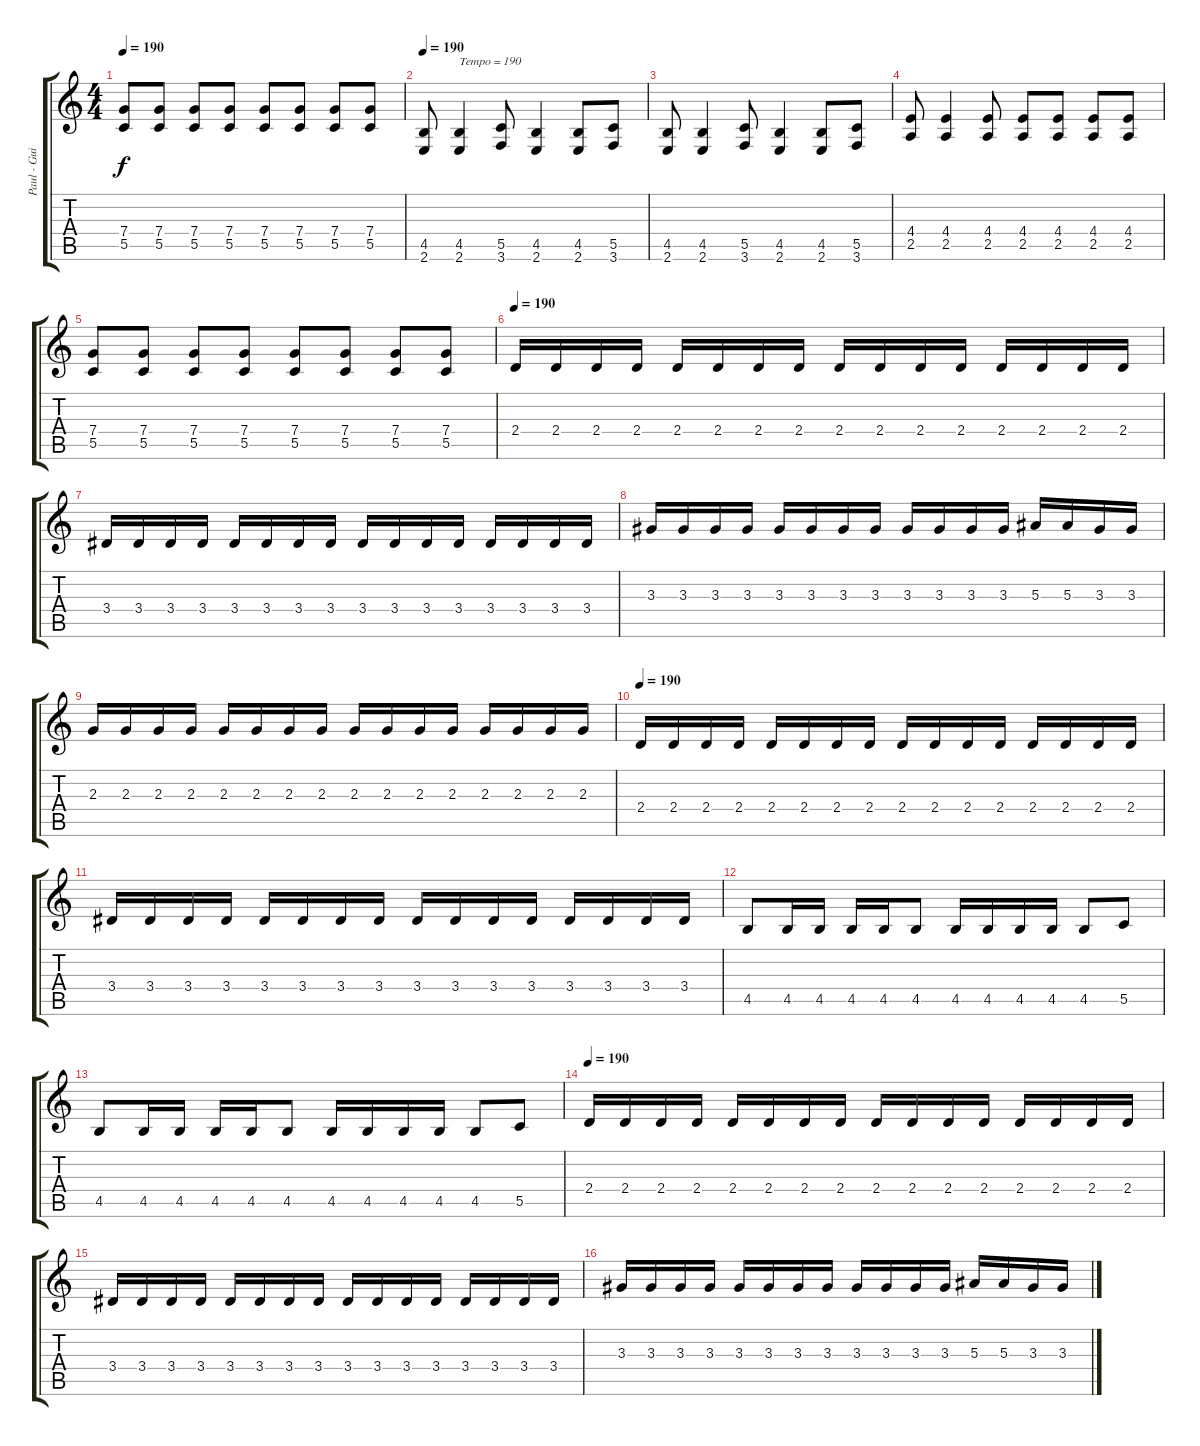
\track ("Paul - Guitar 1" "Paul - Gui") {instrument distortionguitar}
\staff {score tabs}
\tuning (D4 A3 F3 C3 G2 D2) {hide}
\ts (4 4)
\tempo 190
\clef g2
\ks c
(7.4 5.5).8{dy f} (7.4 5.5).8 (7.4 5.5).8 (7.4 5.5).8 (7.4 5.5).8 (7.4 5.5).8 (7.4 5.5).8 (7.4 5.5).8 |
\tempo 190
(4.5 2.6).8 (4.5 2.6).4{txt "Tempo = 190"} (5.5 3.6).8 (4.5 2.6).4 (4.5 2.6).8 (5.5 3.6).8 |
(4.5 2.6).8 (4.5 2.6).4 (5.5 3.6).8 (4.5 2.6).4 (4.5 2.6).8 (5.5 3.6).8 |
(4.4 2.5).8 (4.4 2.5).4 (4.4 2.5).8 (4.4 2.5).8 (4.4 2.5).8 (4.4 2.5).8 (4.4 2.5).8 |
(7.4 5.5).8 (7.4 5.5).8 (7.4 5.5).8 (7.4 5.5).8 (7.4 5.5).8 (7.4 5.5).8 (7.4 5.5).8 (7.4 5.5).8 |
\tempo 190
2.4.16 2.4.16 2.4.16 2.4.16 2.4.16 2.4.16 2.4.16 2.4.16 2.4.16 2.4.16 2.4.16 2.4.16 2.4.16 2.4.16 2.4.16 2.4.16 |
3.4.16 3.4.16 3.4.16 3.4.16 3.4.16 3.4.16 3.4.16 3.4.16 3.4.16 3.4.16 3.4.16 3.4.16 3.4.16 3.4.16 3.4.16 3.4.16 |
3.3.16 3.3.16 3.3.16 3.3.16 3.3.16 3.3.16 3.3.16 3.3.16 3.3.16 3.3.16 3.3.16 3.3.16 5.3.16 5.3.16 3.3.16 3.3.16 |
2.3.16 2.3.16 2.3.16 2.3.16 2.3.16 2.3.16 2.3.16 2.3.16 2.3.16 2.3.16 2.3.16 2.3.16 2.3.16 2.3.16 2.3.16 2.3.16 |
\tempo 190
2.4.16 2.4.16 2.4.16 2.4.16 2.4.16 2.4.16 2.4.16 2.4.16 2.4.16 2.4.16 2.4.16 2.4.16 2.4.16 2.4.16 2.4.16 2.4.16 |
3.4.16 3.4.16 3.4.16 3.4.16 3.4.16 3.4.16 3.4.16 3.4.16 3.4.16 3.4.16 3.4.16 3.4.16 3.4.16 3.4.16 3.4.16 3.4.16 |
4.5.8 4.5.16 4.5.16 4.5.16 4.5.16 4.5.8 4.5.16 4.5.16 4.5.16 4.5.16 4.5.8 5.5.8 |
4.5.8 4.5.16 4.5.16 4.5.16 4.5.16 4.5.8 4.5.16 4.5.16 4.5.16 4.5.16 4.5.8 5.5.8 |
\tempo 190
2.4.16 2.4.16 2.4.16 2.4.16 2.4.16 2.4.16 2.4.16 2.4.16 2.4.16 2.4.16 2.4.16 2.4.16 2.4.16 2.4.16 2.4.16 2.4.16 |
3.4.16 3.4.16 3.4.16 3.4.16 3.4.16 3.4.16 3.4.16 3.4.16 3.4.16 3.4.16 3.4.16 3.4.16 3.4.16 3.4.16 3.4.16 3.4.16 |
3.3.16 3.3.16 3.3.16 3.3.16 3.3.16 3.3.16 3.3.16 3.3.16 3.3.16 3.3.16 3.3.16 3.3.16 5.3.16 5.3.16 3.3.16 3.3.16
